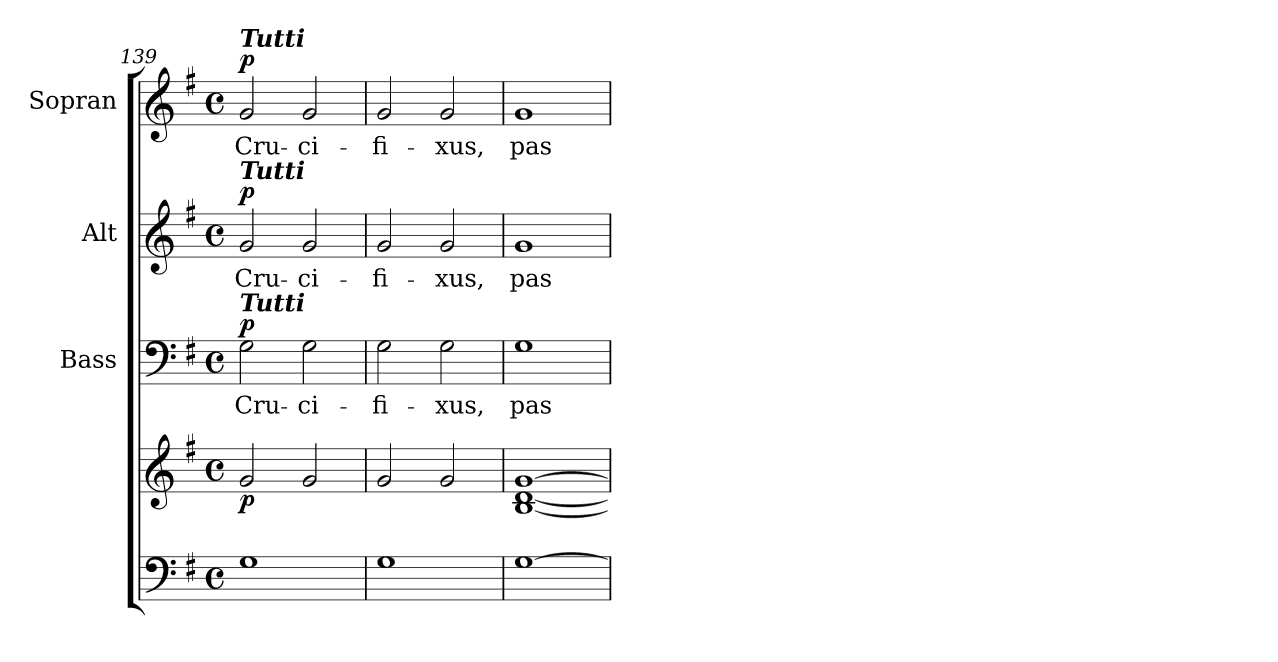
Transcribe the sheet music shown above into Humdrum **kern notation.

**kern	**kern	**dynam	**kern	**text	**dynam	**kern	**text	**dynam	**kern	**text	**dynam
*part4	*part4	*part4	*part3	*part3	*part3	*part2	*part2	*part2	*part1	*part1	*part1
*staff5	*staff4	*staff4/5	*staff3	*staff3	*staff3	*staff2	*staff2	*staff2	*staff1	*staff1	*staff1
*	*	*	*I"Bass	*	*	*I"Alt	*	*	*I"Sopran	*	*
*	*	*	*I'B.	*	*	*I'A.	*	*	*I'S.	*	*
*clefF4	*clefG2	*	*clefF4	*	*	*clefG2	*	*	*clefG2	*	*
*k[f#]	*k[f#]	*	*k[f#]	*	*	*k[f#]	*	*	*k[f#]	*	*
*G:	*G:	*	*G:	*	*	*G:	*	*	*G:	*	*
*M4/4	*M4/4	*	*M4/4	*	*	*M4/4	*	*	*M4/4	*	*
*met(c)	*met(c)	*	*met(c)	*	*	*met(c)	*	*	*met(c)	*	*
=139	=139	=139	=139	=139	=139	=139	=139	=139	=139	=139	=139
!	!	!	!	!	!	!	!	!	!LO:TX:a:Bi:t=Tutti	!	!
!	!	!	!	!	!	!LO:TX:a:Bi:t=Tutti	!	!	!	!	!
!	!	!	!LO:TX:a:Bi:t=Tutti	!	!	!	!	!	!	!	!
!	!	!LO:DY:b	!	!LO:LY:b	!LO:DY:a	!	!LO:LY:b	!LO:DY:a	!	!LO:LY:b	!LO:DY:a
1G	2g/	p	2G\	Cru-	p	2g/	Cru-	p	2g/	Cru-	p
!	!	!	!	!LO:LY:b	!	!	!LO:LY:b	!	!	!LO:LY:b	!
.	2g/	.	2G\	-ci-	.	2g/	-ci-	.	2g/	-ci-	.
=140	=140	=140	=140	=140	=140	=140	=140	=140	=140	=140	=140
!	!	!	!	!LO:LY:b	!	!	!LO:LY:b	!	!	!LO:LY:b	!
1G	2g/	.	2G\	-fi-	.	2g/	-fi-	.	2g/	-fi-	.
!	!	!	!	!LO:LY:b	!	!	!LO:LY:b	!	!	!LO:LY:b	!
.	2g/	.	2G\	-xus,	.	2g/	-xus,	.	2g/	-xus,	.
=141	=141	=141	=141	=141	=141	=141	=141	=141	=141	=141	=141
!	!	!	!	!LO:LY:b	!	!	!LO:LY:b	!	!	!LO:LY:b	!
[1G	[1B [1d [1g	.	1G	pas-	.	1g	pas-	.	1g	pas-	.
=	=	=	=	=	=	=	=	=	=	=	=
*-	*-	*-	*-	*-	*-	*-	*-	*-	*-	*-	*-
